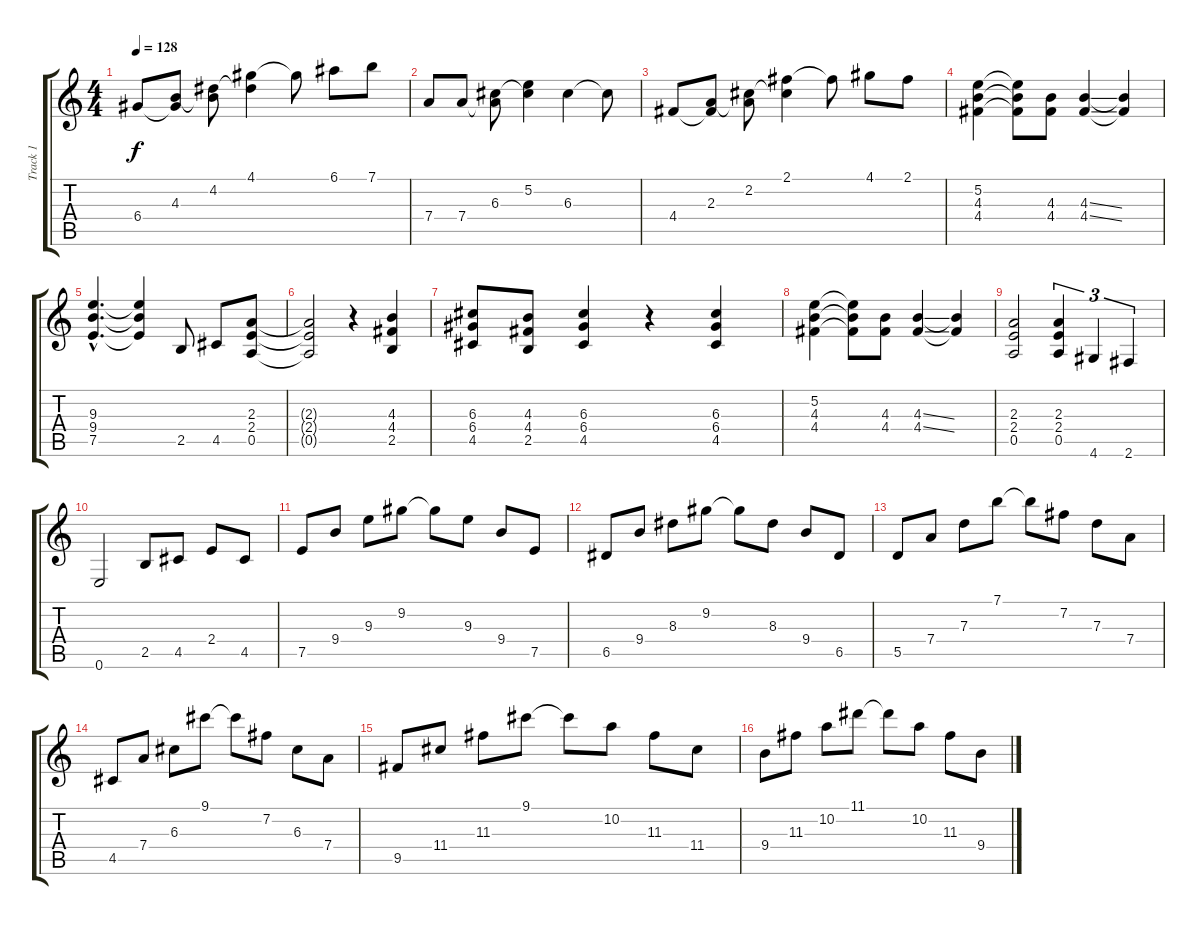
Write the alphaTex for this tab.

\track ("Track 1" "Track 1") {instrument distortionguitar}
\staff {score tabs}
\tuning (E4 B3 G3 D3 A2 E2) {hide}
\ts (4 4)
\tempo 128
\clef g2
\ks c
6.4.8{dy f} (4.3 6.4{t}).8 (4.2 4.3{t}).8 (4.1 4.2{t}).4 4.1{t}.8 6.1.8 7.1.8 |
7.4.8 7.4.8 (6.3 7.4{t}).8 (5.2 6.3{t}).4 6.3.4 6.3{t}.8 |
4.4.8 (2.3 4.4{t}).8 (2.2 2.3{t}).8 (2.1 2.2{t}).4 2.1{t}.8 4.1.8 2.1.8 |
(5.2 4.3 4.4).4 (5.2{t} 4.3{t} 4.4{t}).8 (4.3 4.4).8 (4.3{ss} 4.4{ss}).4 (4.3{t} 4.4{t}).4 |
(9.3{hac} 9.4{hac} 7.5{hac}).4{d} (9.3{t} 9.4{t} 7.5{t}).4 2.5.8 4.5.8 (2.3 2.4 0.5).8 |
(2.3{t} 2.4{t} 0.5{t}).2 r.4 (4.3 4.4 2.5).4 |
(6.3 6.4 4.5).8 (4.3 4.4 2.5).8 (6.3 6.4 4.5).4 r.4 (6.3 6.4 4.5).4 |
(5.2 4.3 4.4).4 (5.2{t} 4.3{t} 4.4{t}).8 (4.3 4.4).8 (4.3{ss} 4.4{ss}).4 (4.3{t} 4.4{t}).4 |
(2.3 2.4 0.5).2 (2.3 2.4 0.5).4{tu (3 2)} 4.6.4{tu (3 2)} 2.6.4{tu (3 2)} |
0.6.2 2.5.8 4.5.8 2.4.8 4.5.8 |
7.5.8 9.4.8 9.3.8 9.2.8 9.2{t}.8 9.3.8 9.4.8 7.5.8 |
6.5.8 9.4.8 8.3.8 9.2.8 9.2{t}.8 8.3.8 9.4.8 6.5.8 |
5.5.8 7.4.8 7.3.8 7.1.8 7.1{t}.8 7.2.8 7.3.8 7.4.8 |
4.5.8 7.4.8 6.3.8 9.1.8 9.1{t}.8 7.2.8 6.3.8 7.4.8 |
9.5.8 11.4.8 11.3.8 9.1.8 9.1{t}.8 10.2.8 11.3.8 11.4.8 |
9.4.8 11.3.8 10.2.8 11.1.8 11.1{t}.8 10.2.8 11.3.8 9.4.8
